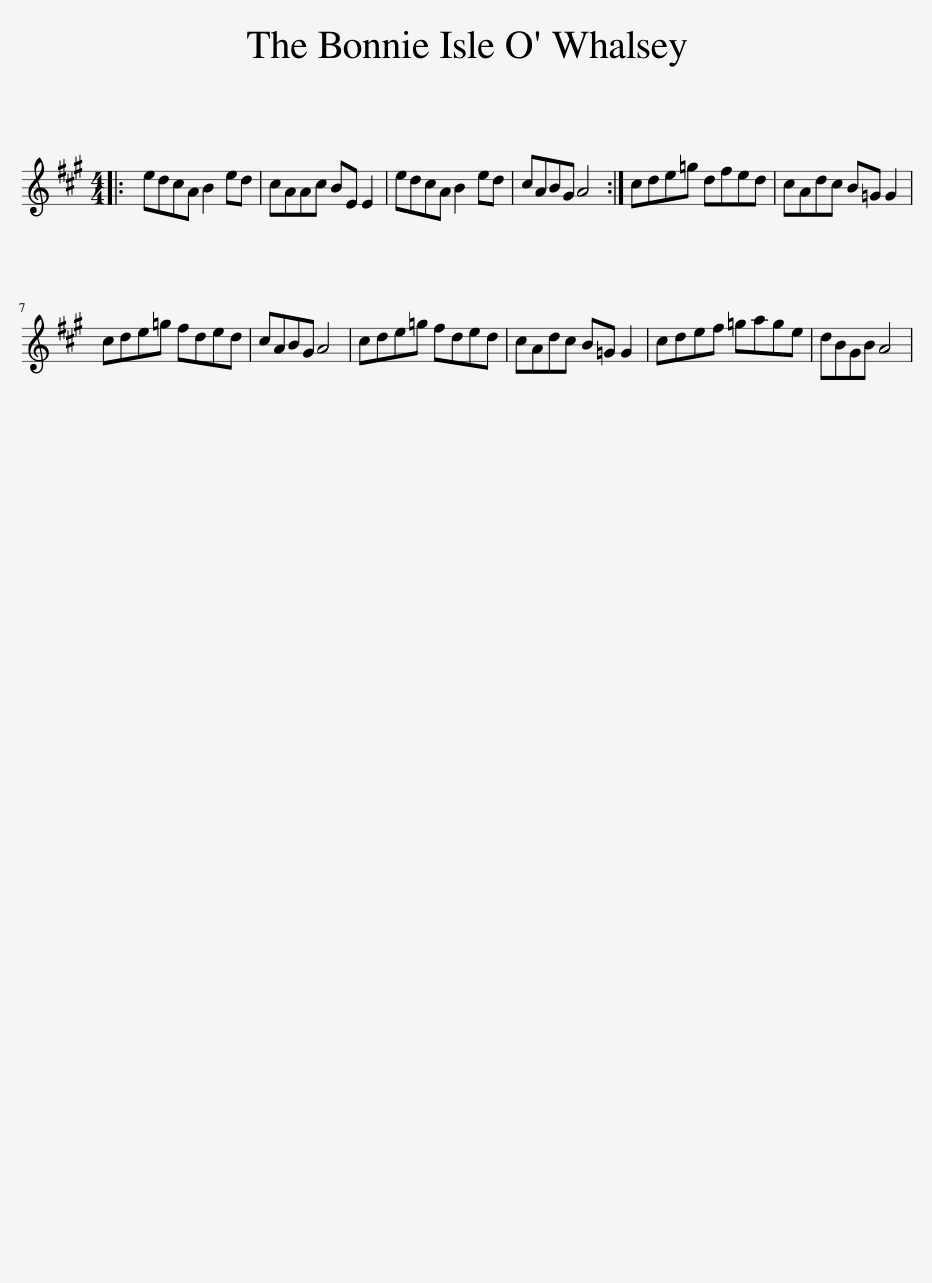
X:1
L:1/8
M:4/4
I:linebreak $
K:A
V:1 treble
V:1
|: edcA B2 ed | cAAc BE E2 | edcA B2 ed | cABG A4 :| cde=g dfed | %5
 cAdc B=G G2 |$ cde=g fded | cABG A4 | cde=g fded | cAdc B=G G2 | %10
 cdef =gage | dBGB A4 | %12
